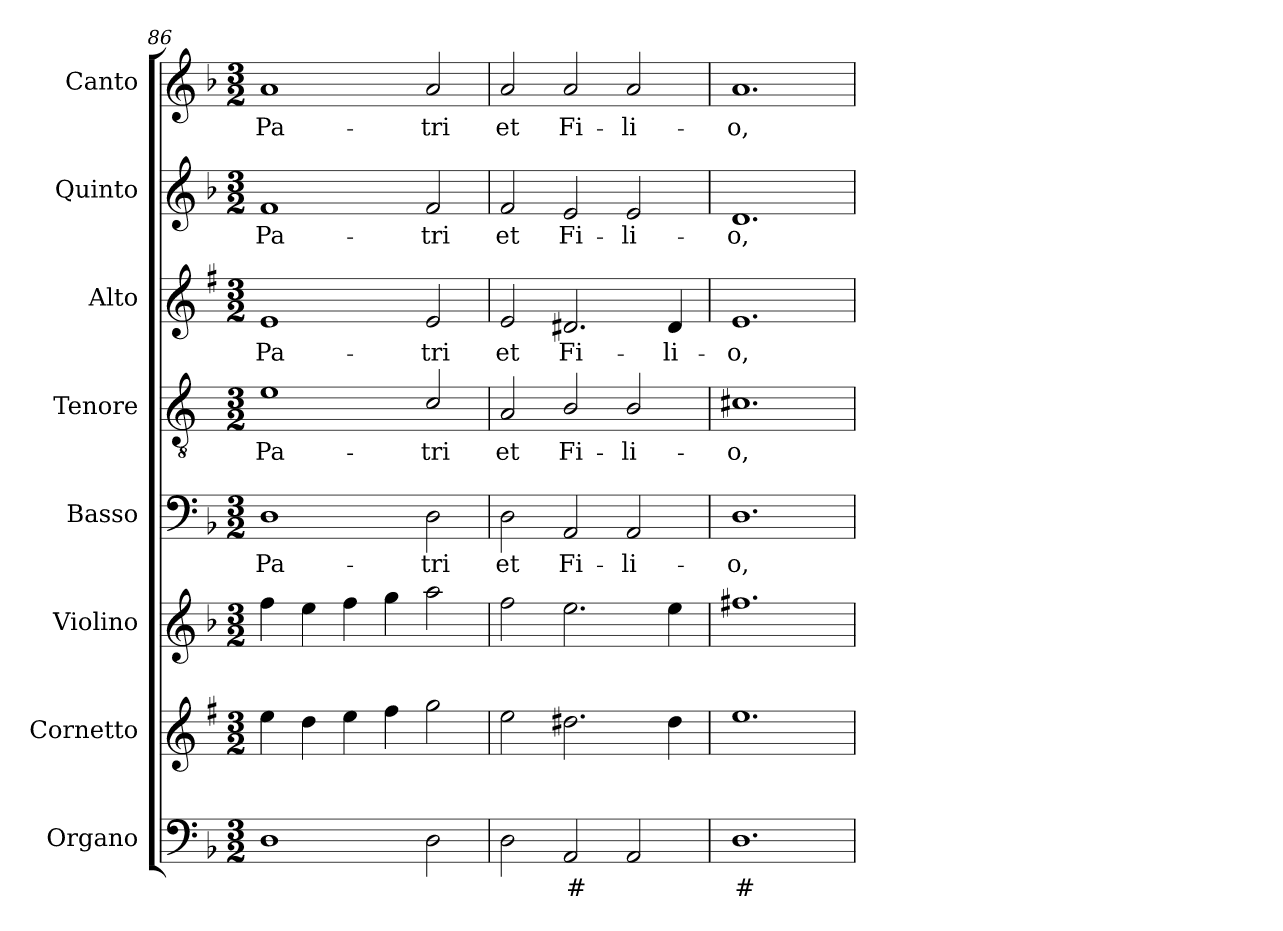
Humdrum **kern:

**kern	**text	**kern	**kern	**kern	**text	**kern	**text	**kern	**text	**kern	**text	**kern	**text
*part8	*part8	*part7	*part6	*part5	*part5	*part4	*part4	*part3	*part3	*part2	*part2	*part1	*part1
*staff8	*staff8	*staff7	*staff6	*staff5	*staff5	*staff4	*staff4	*staff3	*staff3	*staff2	*staff2	*staff1	*staff1
*I"Organo	*	*I"Cornetto	*I"Violino	*I"Basso	*	*I"Tenore	*	*I"Alto	*	*I"Quinto	*	*I"Canto	*
*I'Or	*	*I'Cto.	*I'Vln.	*I'B	*	*I'T	*	*I'A	*	*	*	*I'C	*
*clefF4	*	*clefG2	*clefG2	*clefF4	*	*clefGv2	*	*clefG2	*	*clefG2	*	*clefG2	*
*	*	*ITrd1c2	*	*	*	*ITrd4c7	*	*ITrd1c2	*	*	*	*	*
*k[b-]	*	*k[b-]	*k[b-]	*k[b-]	*	*k[b-]	*	*k[b-]	*	*k[b-]	*	*k[b-]	*
*F:	*	*F:	*F:	*F:	*	*F:	*	*F:	*	*F:	*	*F:	*
*M3/2	*	*M3/2	*M3/2	*M3/2	*	*M3/2	*	*M3/2	*	*M3/2	*	*M3/2	*
=86	=86	=86	=86	=86	=86	=86	=86	=86	=86	=86	=86	=86	=86
!	!	!	!	!	!LO:LY:b	!	!LO:LY:b	!	!LO:LY:b	!	!LO:LY:b	!	!LO:LY:b
1D	.	4dd\	4ff\	1D	Pa-	1A	Pa-	1d	Pa-	1f	Pa-	1a	Pa-
.	.	4cc\	4ee\	.	.	.	.	.	.	.	.	.	.
.	.	4dd\	4ff\	.	.	.	.	.	.	.	.	.	.
.	.	4ee\	4gg\	.	.	.	.	.	.	.	.	.	.
!	!	!	!	!	!LO:LY:b	!	!LO:LY:b	!	!LO:LY:b	!	!LO:LY:b	!	!LO:LY:b
2D\	.	2ff\	2aa\	2D\	-tri	2F/	-tri	2d/	-tri	2f/	-tri	2a/	-tri
=87	=87	=87	=87	=87	=87	=87	=87	=87	=87	=87	=87	=87	=87
!	!	!	!	!	!LO:LY:b	!	!LO:LY:b	!	!LO:LY:b	!	!LO:LY:b	!	!LO:LY:b
2D\	.	2dd\	2ff\	2D\	et	2D/	et	2d/	et	2f/	et	2a/	et
!	!LO:LY:b	!	!	!	!LO:LY:b	!	!LO:LY:b	!	!LO:LY:b	!	!LO:LY:b	!	!LO:LY:b
2AA/	#	2.cc#X\	2.ee\	2AA/	Fi-	2E/	Fi-	2.c#X/	Fi-	2e/	Fi-	2a/	Fi-
!	!	!	!	!	!LO:LY:b	!	!LO:LY:b	!	!	!	!LO:LY:b	!	!LO:LY:b
2AA/	.	.	.	2AA/	-li-	2E/	-li-	.	.	2e/	-li-	2a/	-li-
!	!	!	!	!	!	!	!	!	!LO:LY:b	!	!	!	!
.	.	4cc#\	4ee\	.	.	.	.	4c#/	-li-	.	.	.	.
=88	=88	=88	=88	=88	=88	=88	=88	=88	=88	=88	=88	=88	=88
!	!LO:LY:b	!	!	!	!LO:LY:b	!	!LO:LY:b	!	!LO:LY:b	!	!LO:LY:b	!	!LO:LY:b
1.D	#	1.dd	1.ff#X	1.D	-o,	1.F#X	-o,	1.d	-o,	1.d	-o,	1.a	-o,
=	=	=	=	=	=	=	=	=	=	=	=	=	=
*-	*-	*-	*-	*-	*-	*-	*-	*-	*-	*-	*-	*-	*-
